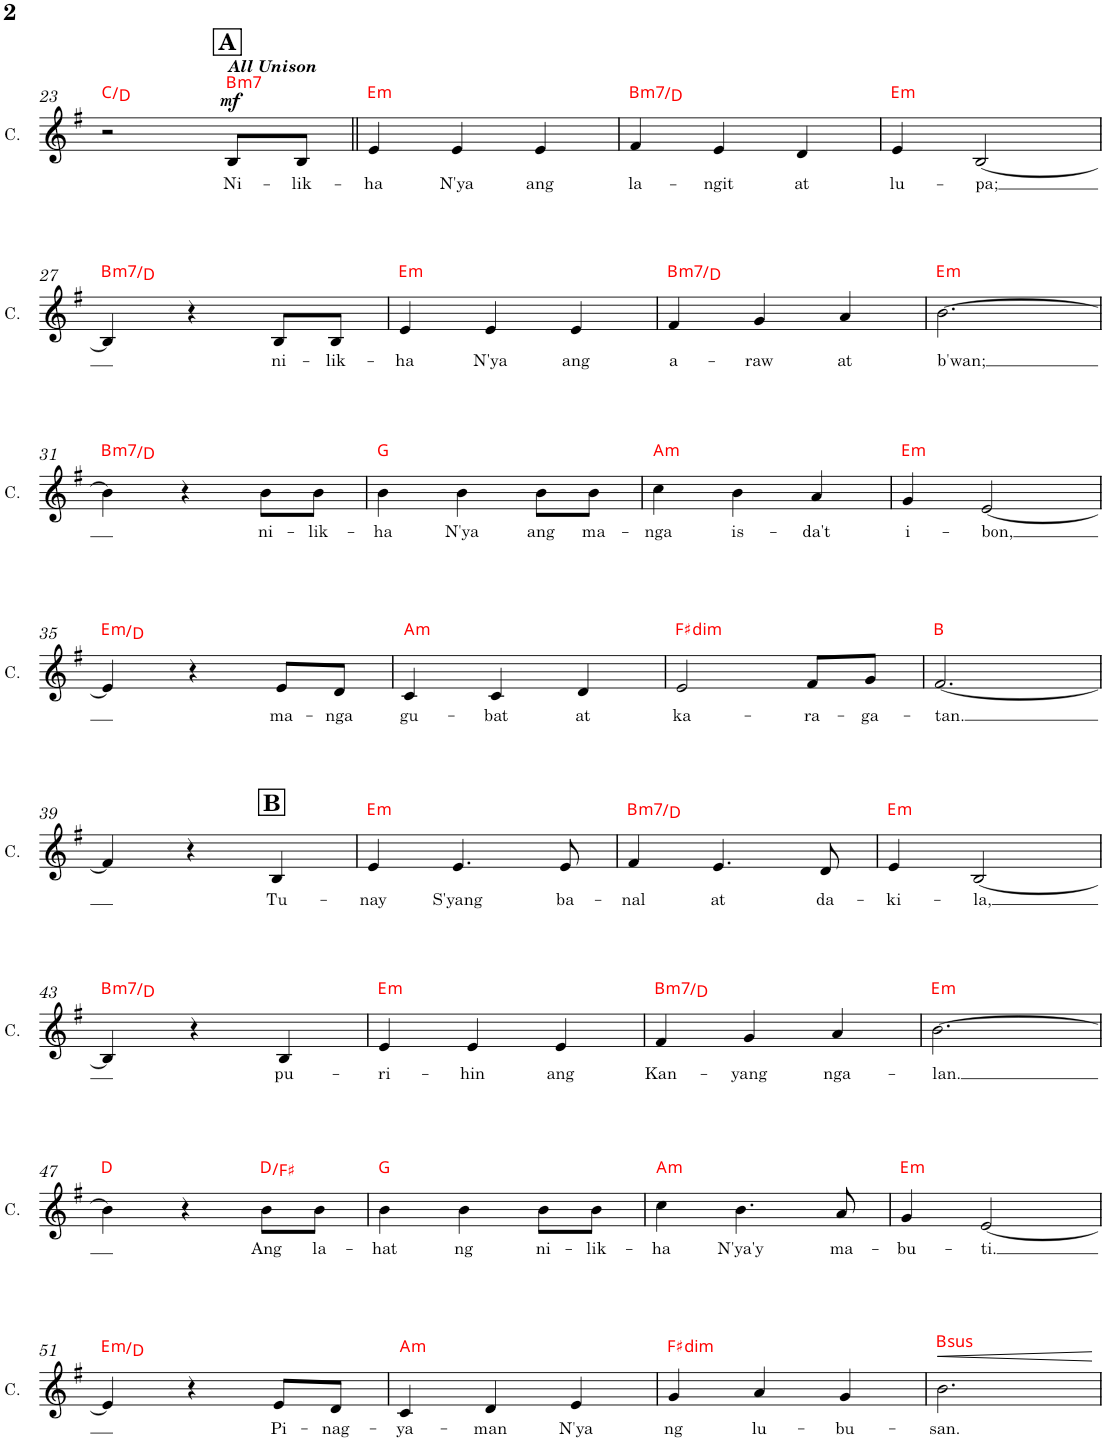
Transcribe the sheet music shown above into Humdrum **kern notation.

**kern	**text	**dynam	**harte
*part1	*part1	*part1	*part1
*staff1	*staff1	*staff1	*
*I"Cantor	*	*	*
*I'C.	*	*	*
!!LO:PB:g=z
*clefG2	*	*	*
*k[f#]	*	*	*
*M3/4	*	*	*
!!LO:REH:place=s1:a:B:cj:fs=14:t=A:qo=2
=23	=23	=23	=23
2r	.	.	C:maj/2
!LO:TX:a:Bi:t=All Unison	!	!	!
!	!LO:LY:b	!LO:DY:a	!LO:H:kt=m7
8B/L	Ni-	mf	B:min7
!	!LO:LY:b	!	!
8B/J	-lik-	.	.
=24||	=24||	=24||	=24||
!	!LO:LY:b	!	!LO:H:kt=m
4e/	-ha	.	E:min
!	!LO:LY:b	!	!
4e/	N'ya	.	.
!	!LO:LY:b	!	!
4e/	ang	.	.
=25	=25	=25	=25
!	!LO:LY:b	!	!LO:H:kt=m7
4f#/	la-	.	B:min7/b3
!	!LO:LY:b	!	!
4e/	-ngit	.	.
!	!LO:LY:b	!	!
4d/	at	.	.
=26	=26	=26	=26
!	!LO:LY:b	!	!LO:H:kt=m
4e/	lu-	.	E:min
!	!LO:LY:b	!	!
[2B/	-pa;	.	.
!!LO:LB:g=z
=27	=27	=27	=27
!	!	!	!LO:H:kt=m7
4B/]	.	.	B:min7/b3
4r	.	.	.
!	!LO:LY:b	!	!
8B/L	ni-	.	.
!	!LO:LY:b	!	!
8B/J	-lik-	.	.
=28	=28	=28	=28
!	!LO:LY:b	!	!LO:H:kt=m
4e/	-ha	.	E:min
!	!LO:LY:b	!	!
4e/	N'ya	.	.
!	!LO:LY:b	!	!
4e/	ang	.	.
=29	=29	=29	=29
!	!LO:LY:b	!	!LO:H:kt=m7
4f#/	a-	.	B:min7/b3
!	!LO:LY:b	!	!
4g/	-raw	.	.
!	!LO:LY:b	!	!
4a/	at	.	.
=30	=30	=30	=30
!	!LO:LY:b	!	!LO:H:kt=m
[2.b\	b'wan;	.	E:min
!!LO:LB:g=z
=31	=31	=31	=31
!	!	!	!LO:H:kt=m7
4b\]	.	.	B:min7/b3
4r	.	.	.
!	!LO:LY:b	!	!
8b\L	ni-	.	.
!	!LO:LY:b	!	!
8b\J	-lik-	.	.
=32	=32	=32	=32
!	!LO:LY:b	!	!
4b\	-ha	.	G:maj
!	!LO:LY:b	!	!
4b\	N'ya	.	.
!	!LO:LY:b	!	!
8b\L	ang	.	.
!	!LO:LY:b	!	!
8b\J	ma-	.	.
=33	=33	=33	=33
!	!LO:LY:b	!	!LO:H:kt=m
4cc\	-nga	.	A:min
!	!LO:LY:b	!	!
4b\	is-	.	.
!	!LO:LY:b	!	!
4a/	-da't	.	.
=34	=34	=34	=34
!	!LO:LY:b	!	!LO:H:kt=m
4g/	i-	.	E:min
!	!LO:LY:b	!	!
[2e/	-bon,	.	.
!!LO:LB:g=z
=35	=35	=35	=35
!	!	!	!LO:H:kt=m
4e/]	.	.	E:min/b7
4r	.	.	.
!	!LO:LY:b	!	!
8e/L	ma-	.	.
!	!LO:LY:b	!	!
8d/J	-nga	.	.
=36	=36	=36	=36
!	!LO:LY:b	!	!LO:H:kt=m
4c/	gu-	.	A:min
!	!LO:LY:b	!	!
4c/	-bat	.	.
!	!LO:LY:b	!	!
4d/	at	.	.
=37	=37	=37	=37
!	!LO:LY:b	!	!LO:H:kt=dim
2e/	ka-	.	F#:dim
!	!LO:LY:b	!	!
8f#/L	-ra-	.	.
!	!LO:LY:b	!	!
8g/J	-ga-	.	.
=38	=38	=38	=38
!	!LO:LY:b	!	!
[2.f#/	-tan.	.	B:maj
!!LO:LB:g=z
!!LO:REH:place=s1:a:B:cj:fs=14:t=B:qo=2
=39	=39	=39	=39
4f#/]	.	.	.
4r	.	.	.
!	!LO:LY:b	!	!
4B/	Tu-	.	.
=40	=40	=40	=40
!	!LO:LY:b	!	!LO:H:kt=m
4e/	-nay	.	E:min
!	!LO:LY:b	!	!
4.e/	S'yang	.	.
!	!LO:LY:b	!	!
8e/	ba-	.	.
=41	=41	=41	=41
!	!LO:LY:b	!	!LO:H:kt=m7
4f#/	-nal	.	B:min7/b3
!	!LO:LY:b	!	!
4.e/	at	.	.
!	!LO:LY:b	!	!
8d/	da-	.	.
=42	=42	=42	=42
!	!LO:LY:b	!	!LO:H:kt=m
4e/	-ki-	.	E:min
!	!LO:LY:b	!	!
[2B/	-la,	.	.
!!LO:LB:g=z
=43	=43	=43	=43
!	!	!	!LO:H:kt=m7
4B/]	.	.	B:min7/b3
4r	.	.	.
!	!LO:LY:b	!	!
4B/	pu-	.	.
=44	=44	=44	=44
!	!LO:LY:b	!	!LO:H:kt=m
4e/	-ri-	.	E:min
!	!LO:LY:b	!	!
4e/	-hin	.	.
!	!LO:LY:b	!	!
4e/	ang	.	.
=45	=45	=45	=45
!	!LO:LY:b	!	!LO:H:kt=m7
4f#/	Kan-	.	B:min7/b3
!	!LO:LY:b	!	!
4g/	-yang	.	.
!	!LO:LY:b	!	!
4a/	nga-	.	.
=46	=46	=46	=46
!	!LO:LY:b	!	!LO:H:kt=m
[2.b\	-lan.	.	E:min
!!LO:LB:g=z
=47	=47	=47	=47
4b\]	.	.	D:maj
4r	.	.	.
!	!LO:LY:b	!	!
8b\L	Ang	.	D:maj/3
!	!LO:LY:b	!	!
8b\J	la-	.	.
=48	=48	=48	=48
!	!LO:LY:b	!	!
4b\	-hat	.	G:maj
!	!LO:LY:b	!	!
4b\	ng	.	.
!	!LO:LY:b	!	!
8b\L	ni-	.	.
!	!LO:LY:b	!	!
8b\J	-lik-	.	.
=49	=49	=49	=49
!	!LO:LY:b	!	!LO:H:kt=m
4cc\	-ha	.	A:min
!	!LO:LY:b	!	!
4.b\	N'ya'y	.	.
!	!LO:LY:b	!	!
8a/	ma-	.	.
=50	=50	=50	=50
!	!LO:LY:b	!	!LO:H:kt=m
4g/	-bu-	.	E:min
!	!LO:LY:b	!	!
[2e/	-ti.	.	.
!!LO:LB:g=z
=51	=51	=51	=51
!	!	!	!LO:H:kt=m
4e/]	.	.	E:min/b7
4r	.	.	.
!	!LO:LY:b	!	!
8e/L	Pi-	.	.
!	!LO:LY:b	!	!
8d/J	-nag-	.	.
=52	=52	=52	=52
!	!LO:LY:b	!	!LO:H:kt=m
4c/	-ya-	.	A:min
!	!LO:LY:b	!	!
4d/	-man	.	.
!	!LO:LY:b	!	!
4e/	N'ya	.	.
=53	=53	=53	=53
!	!LO:LY:b	!	!LO:H:kt=dim
4g/	ng	.	F#:dim
!	!LO:LY:b	!	!
4a/	lu-	.	.
!	!LO:LY:b	!	!
4g/	-bu-	.	.
=54	=54	=54	=54
!	!LO:LY:b	!LO:HP:b	!LO:H:kt=sus
2.b\	-san.	<	B:sus4
.	.	[	.
=	=	=	=
*-	*-	*-	*-
